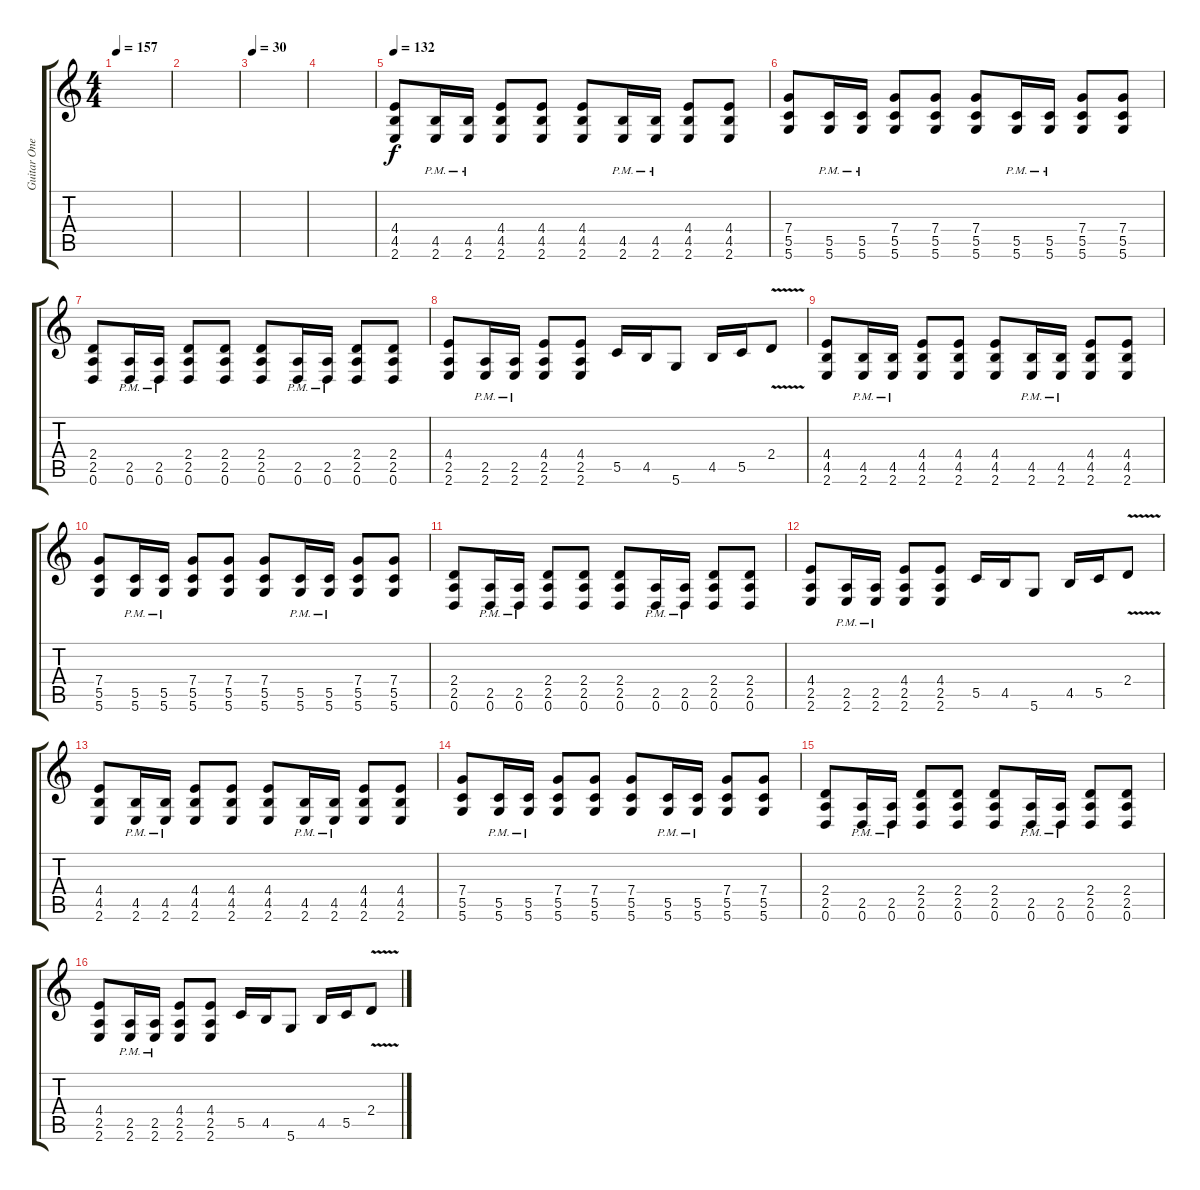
\track ("Guitar One" "Guitar One") {instrument overdrivenguitar}
\staff {score tabs}
\tuning (D4 A3 F3 C3 G2 D2) {hide}
\ts (4 4)
\tempo 157
\clef g2
\ks c
|
|
\tempo 30
|
|
\tempo 132
(4.4 4.5 2.6).8 (4.5{pm} 2.6{pm}).16 (4.5{pm} 2.6{pm}).16 (4.4 4.5 2.6).8 (4.4 4.5 2.6).8 (4.4 4.5 2.6).8 (4.5{pm} 2.6{pm}).16 (4.5{pm} 2.6{pm}).16 (4.4 4.5 2.6).8 (4.4 4.5 2.6).8 |
(7.4 5.5 5.6).8 (5.5{pm} 5.6{pm}).16 (5.5{pm} 5.6{pm}).16 (7.4 5.5 5.6).8 (7.4 5.5 5.6).8 (7.4 5.5 5.6).8 (5.5{pm} 5.6{pm}).16 (5.5{pm} 5.6{pm}).16 (7.4 5.5 5.6).8 (7.4 5.5 5.6).8 |
(2.4 2.5 0.6).8 (2.5{pm} 0.6{pm}).16 (2.5{pm} 0.6{pm}).16 (2.4 2.5 0.6).8 (2.4 2.5 0.6).8 (2.4 2.5 0.6).8 (2.5{pm} 0.6{pm}).16 (2.5{pm} 0.6{pm}).16 (2.4 2.5 0.6).8 (2.4 2.5 0.6).8 |
(4.4 2.5 2.6).8 (2.5{pm} 2.6{pm}).16 (2.5{pm} 2.6{pm}).16 (4.4 2.5 2.6).8 (4.4 2.5 2.6).8 5.5.16 4.5.16 5.6.8 4.5.16 5.5.16 2.4{v}.8 |
(4.4 4.5 2.6).8 (4.5{pm} 2.6{pm}).16 (4.5{pm} 2.6{pm}).16 (4.4 4.5 2.6).8 (4.4 4.5 2.6).8 (4.4 4.5 2.6).8 (4.5{pm} 2.6{pm}).16 (4.5{pm} 2.6{pm}).16 (4.4 4.5 2.6).8 (4.4 4.5 2.6).8 |
(7.4 5.5 5.6).8 (5.5{pm} 5.6{pm}).16 (5.5{pm} 5.6{pm}).16 (7.4 5.5 5.6).8 (7.4 5.5 5.6).8 (7.4 5.5 5.6).8 (5.5{pm} 5.6{pm}).16 (5.5{pm} 5.6{pm}).16 (7.4 5.5 5.6).8 (7.4 5.5 5.6).8 |
(2.4 2.5 0.6).8 (2.5{pm} 0.6{pm}).16 (2.5{pm} 0.6{pm}).16 (2.4 2.5 0.6).8 (2.4 2.5 0.6).8 (2.4 2.5 0.6).8 (2.5{pm} 0.6{pm}).16 (2.5{pm} 0.6{pm}).16 (2.4 2.5 0.6).8 (2.4 2.5 0.6).8 |
(4.4 2.5 2.6).8 (2.5{pm} 2.6{pm}).16 (2.5{pm} 2.6{pm}).16 (4.4 2.5 2.6).8 (4.4 2.5 2.6).8 5.5.16 4.5.16 5.6.8 4.5.16 5.5.16 2.4{v}.8 |
(4.4 4.5 2.6).8 (4.5{pm} 2.6{pm}).16 (4.5{pm} 2.6{pm}).16 (4.4 4.5 2.6).8 (4.4 4.5 2.6).8 (4.4 4.5 2.6).8 (4.5{pm} 2.6{pm}).16 (4.5{pm} 2.6{pm}).16 (4.4 4.5 2.6).8 (4.4 4.5 2.6).8 |
(7.4 5.5 5.6).8 (5.5{pm} 5.6{pm}).16 (5.5{pm} 5.6{pm}).16 (7.4 5.5 5.6).8 (7.4 5.5 5.6).8 (7.4 5.5 5.6).8 (5.5{pm} 5.6{pm}).16 (5.5{pm} 5.6{pm}).16 (7.4 5.5 5.6).8 (7.4 5.5 5.6).8 |
(2.4 2.5 0.6).8 (2.5{pm} 0.6{pm}).16 (2.5{pm} 0.6{pm}).16 (2.4 2.5 0.6).8 (2.4 2.5 0.6).8 (2.4 2.5 0.6).8 (2.5{pm} 0.6{pm}).16 (2.5{pm} 0.6{pm}).16 (2.4 2.5 0.6).8 (2.4 2.5 0.6).8 |
(4.4 2.5 2.6).8 (2.5{pm} 2.6{pm}).16 (2.5{pm} 2.6{pm}).16 (4.4 2.5 2.6).8 (4.4 2.5 2.6).8 5.5.16 4.5.16 5.6.8 4.5.16 5.5.16 2.4{v}.8
